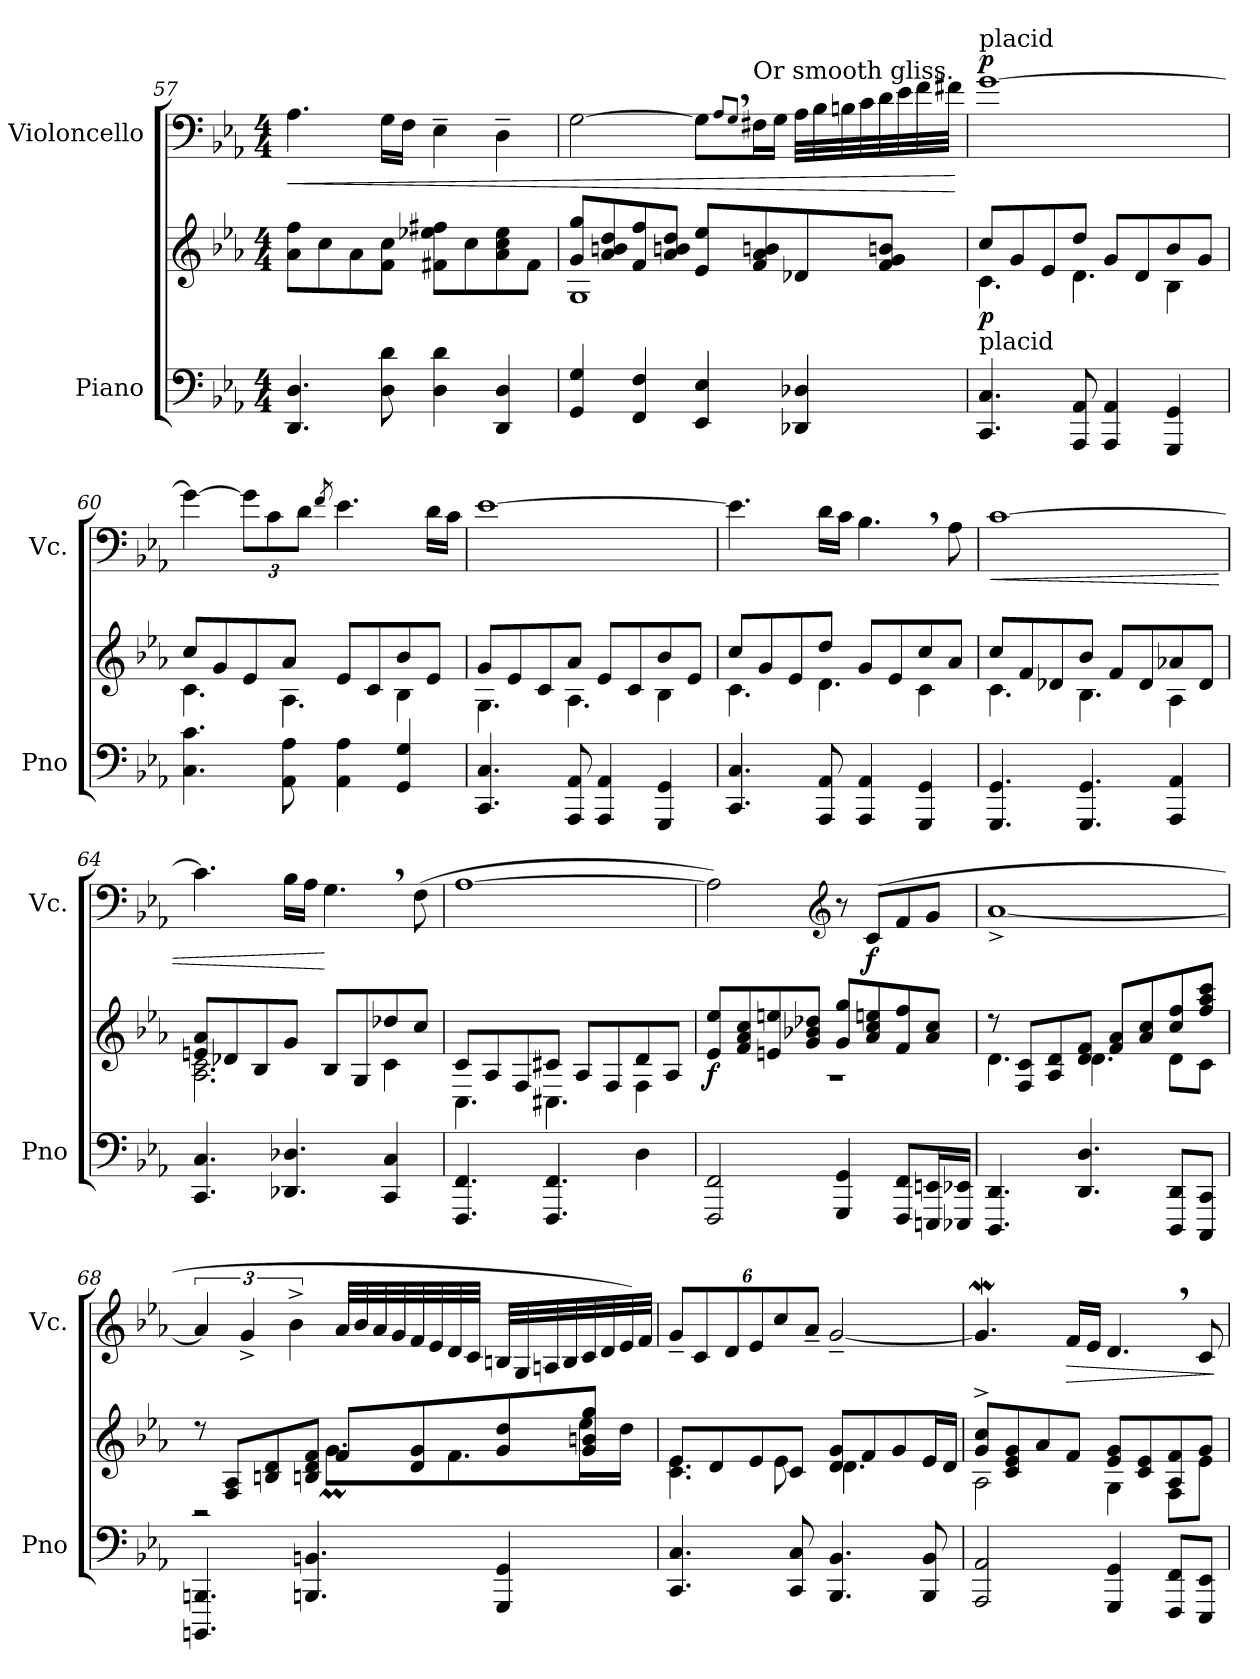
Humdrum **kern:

**kern	**kern	**dynam	**kern	**dynam
*part2	*part2	*part2	*part1	*part1
*staff3	*staff2	*staff2/3	*staff1	*staff1
*I"Piano	*	*	*I"Violoncello	*
*I'Pno	*	*	*I'Vc.	*
*clefF4	*clefG2	*	*clefF4	*
*k[b-e-a-]	*k[b-e-a-]	*	*k[b-e-a-]	*
*M4/4	*M4/4	*	*M4/4	*
=57	=57	=57	=57	=57
!	!	!	!	!LO:HP:b
4.DD/ 4.D/	8a-\ 8ff\L	.	4.A-\	<
.	8cc\	.	.	.
.	8a-\	.	.	.
8D\ 8d\	8f\ 8cc\J	.	16G\LL	.
.	.	.	16F\JJ	.
4D\ 4d\	8f#X\ 8ee-X\ 8ff#X\L	.	4E-~\	.
.	8cc\	.	.	.
4DD/ 4D/	8a-\ 8cc\ 8ee-\	.	4D~\	.
.	8f#\J	.	.	.
!!LO:LB:g=z
=58	=58	=58	=58	=58
*	*^	*	*	*
4GG/ 4G/	8g/ 8gg/L	1G	.	[2G\	.
.	8a-/ 8bn/ 8dd/	.	.	.	.
4FF/ 4F/	8f/ 8ff/	.	.	.	.
.	8a-/ 8bn/ 8dd/J	.	.	.	.
4EE-/ 4E-/	8e-/ 8ee-/L	.	.	8G,\L]	.
.	.	.	.	8qA-/L	.
.	.	.	.	8qG/J	.
!	!	!	!	!LO:TX:a:t=Or smooth gliss.	!
.	8f/ 8a-/ 8bn/	.	.	16F#X\L	.
.	.	.	.	16G\JJ	.
4DD-X/ 4D-X/	8d-X/	.	.	32A-\LLL	.
.	.	.	.	32B-\	.
.	.	.	.	32Bn\	.
.	.	.	.	32c\	.
.	8f/ 8g/ 8bn/J	.	.	32d\	.
.	.	.	.	32e-\	.
.	.	.	.	32f\	.
.	.	.	.	32f#X\JJJ	.
*	*v	*v	*	*	*
.	.	.	.	[
=59	=59	=59	=59	=59
*	*^	*	*	*
!	!	!	!	!LO:TX:a:t=placid	!
!	!LO:TX:b:t=placid	!	!	!	!
!	!	!	!LO:DY:b	!	!LO:DY:a
4.CC/ 4.C/	8cc/L	4.c\	p	[1g	p
.	8g/	.	.	.	.
.	8e-/	.	.	.	.
8AAA-/ 8AA-/	8dd/J	4.d\	.	.	.
4AAA-/ 4AA-/	8g/L	.	.	.	.
.	8d/	.	.	.	.
4GGG/ 4GG/	8b-/	4B-\	.	.	.
.	8g/J	.	.	.	.
=60	=60	=60	=60	=60	=60
4.C\ 4.c\	8cc/L	4.c\	.	4g\_	.
.	8g/	.	.	.	.
*	*	*	*	*Xbrackettup	*
.	8e-/	.	.	12g\L]	.
.	.	.	.	12c\	.
8AA-\ 8A-\	8a-/J	4.A-\	.	.	.
.	.	.	.	12d\J	.
.	.	.	.	8qf/	.
4AA-\ 4A-\	8e-/L	.	.	4.e-\	.
.	8c/	.	.	.	.
4GG/ 4G/	8b-/	4B-\	.	.	.
.	8e-/J	.	.	16d\LL	.
.	.	.	.	16c\JJ	.
=61	=61	=61	=61	=61	=61
4.CC/ 4.C/	8g/L	4.G\	.	[1e-	.
.	8e-/	.	.	.	.
.	8c/	.	.	.	.
8AAA-/ 8AA-/	8a-/J	4.A-\	.	.	.
4AAA-/ 4AA-/	8e-/L	.	.	.	.
.	8c/	.	.	.	.
4GGG/ 4GG/	8b-/	4B-\	.	.	.
.	8e-/J	.	.	.	.
!!LO:LB:g=z
=62	=62	=62	=62	=62	=62
4.CC/ 4.C/	8cc/L	4.c\	.	4.e-\]	.
.	8g/	.	.	.	.
.	8e-/	.	.	.	.
8AAA-/ 8AA-/	8dd/J	4.d\	.	16d\LL	.
.	.	.	.	16c\JJ	.
4AAA-/ 4AA-/	8g/L	.	.	4.B-,\	.
.	8e-/	.	.	.	.
4GGG/ 4GG/	8cc/	4c\	.	.	.
.	8a-/J	.	.	8A-\	.
=63	=63	=63	=63	=63	=63
!	!	!	!	!	!LO:HP:b
4.GGG/ 4.GG/	8cc/L	4.c\	.	[1c	<
.	8f/	.	.	.	.
.	8d-X/	.	.	.	.
4.GGG/ 4.GG/	8b-/J	4.B-\	.	.	.
.	8f/L	.	.	.	.
.	8d-/	.	.	.	.
4AAA-/ 4AA-/	8a-X/	4A-\	.	.	.
.	8d-/J	.	.	.	.
=64	=64	=64	=64	=64	=64
4.CC/ 4.C/	8en/ 8a-/L	2.A-\ 2.c\	.	4.c\]	.
.	8d-X/	.	.	.	.
.	8B-/	.	.	.	.
4.DD-X/ 4.D-X/	8g/J	.	.	16B-\LL	.
.	.	.	.	16A-\JJ	.
.	8B-/L	.	.	4.G,\	[
.	8G/	.	.	.	.
4CC/ 4C/	8dd-X/	4c\	.	.	.
.	8cc/J	.	.	(>8F\	.
=65	=65	=65	=65	=65	=65
4.FFF/ 4.FF/	8c/L	4.C\	.	[1A-	.
.	8A-/	.	.	.	.
.	8F/	.	.	.	.
4.FFF/ 4.FF/	8c#X/J	4.C#X\	.	.	.
.	8A-/L	.	.	.	.
.	8F/	.	.	.	.
4D\	8d/	4F\	.	.	.
.	8A-/J	.	.	.	.
!!LO:PB:g=z
=66	=66	=66	=66	=66	=66
!	!	!	!LO:DY:b	!	!
2FFF/ 2FF/	8e-/ 8ee-/L	1r	f	2A-\])	.
.	8f/ 8a-/ 8cc/	.	.	.	.
.	8en/ 8een/	.	.	.	.
.	8g/ 8b-X/ 8dd-X/J	.	.	.	.
*	*	*	*	*clefG2	*
4GGG/ 4GG/	8g/ 8gg/L	.	.	8r	.
!	!	!	!	!	!LO:DY:b
.	8a-/ 8cc/ 8een/	.	.	(>8c/L	f
8FFF/ 8FF/L	8f/ 8ff/	.	.	8f/	.
16EEEn/ 16EEn/L	8a-/ 8cc/J	.	.	8g/J	.
16EEE-X/ 16EE-X/JJ	.	.	.	.	.
=67	=67	=67	=67	=67	=67
4.DDD/ 4.DD/	8r	4.d\	.	[1a-^	.
.	8F/ 8c/L	.	.	.	.
.	8A-/ 8d/	.	.	.	.
4.DD/ 4.D/	8d/ 8f/J	4.d\	.	.	.
.	8f/ 8a-/L	.	.	.	.
.	8a-/ 8cc/	.	.	.	.
8DDD/ 8DD/L	8cc/ 8ff/	8d\L	.	.	.
8CCC/ 8CC/J	8ff/ 8aa-/ 8ccc/J	8c\J	.	.	.
=68	=68	=68	=68	=68	=68
*	*	*	*	*brackettup	*
4.BBBBn/ 4.BBBn/	8r	2r	.	6a-/]	.
.	8F/ 8A-/L	.	.	.	.
.	.	.	.	6g^/	.
.	8Bn/ 8d/	.	.	.	.
.	.	.	.	6b-^\	.
4.BBBn/ 4.BBn/	8Bn/ 8d/ 8f/J	.	.	.	.
.	8f/L	8.gm\L	.	32a-/LLL	.
.	.	.	.	32b-/	.
.	.	.	.	32a-/	.
.	.	.	.	32g/	.
.	8d/ 8g/	.	.	32f/	.
.	.	.	.	32e-/	.
.	.	8.f\	.	32d/	.
.	.	.	.	32c/JJJ	.
4GGG/ 4GG/	8g/ 8dd/	.	.	32Bn/LLL	.
.	.	.	.	32G/	.
.	.	.	.	32An/	.
.	.	.	.	32B/	.
.	8g/ 8bn/ 8gg/J	16ee-\L	.	32c/	.
.	.	.	.	32d/	.
.	.	16dd\JJ	.	32e-/)	.
.	.	.	.	32f/JJJ	.
!!LO:LB:g=z
=69	=69	=69	=69	=69	=69
*	*	*^	*	*	*
*	*	*	*	*	*Xbrackettup	*
4.CC/ 4.C/	8e-/L	4.c\ 4.e-\	2..ryy	.	12g~/L	.
.	.	.	.	.	12c/	.
.	8d/	.	.	.	.	.
.	.	.	.	.	12d/	.
.	8e-/	.	.	.	12e-/	.
.	.	.	.	.	12cc/	.
8CC/ 8C/	8c/J	8e-\	.	.	.	.
.	.	.	.	.	12a-~/J	.
4.BBB-/ 4.BB-/	8d/ 8g/L	4.d\	.	.	[2g~/	.
.	8f/	.	.	.	.	.
.	8g/	.	.	.	.	.
8BBB-/ 8BB-/	8e-/J	8ryy	16e-/LL	.	.	.
.	.	.	16d/JJ	.	.	.
*	*	*v	*v	*	*	*
=70	=70	=70	=70	=70	=70
2AAA-/ 2AA-/	8g/^ 8cc/^L	2A-\	.	4.gW/]	.
.	8c/ 8e-/ 8g/	.	.	.	.
.	8a-/	.	.	.	.
!	!	!	!	!	!LO:HP:b
.	8f/J	.	.	16f/LL	>
.	.	.	.	16e-/JJ	.
4GGG/ 4GG/	8e-/ 8g/L	4G\	.	4.d,/	.
.	8c/ 8e-/	.	.	.	.
8FFF/ 8FF/L	8A-/ 8f/	8F\L	.	.	.
8EEE-/ 8EE-/J	8g/J	8e-\J	.	8c/	.
*	*v	*v	*	*	*
.	.	.	.	]
=	=	=	=	=
*-	*-	*-	*-	*-
